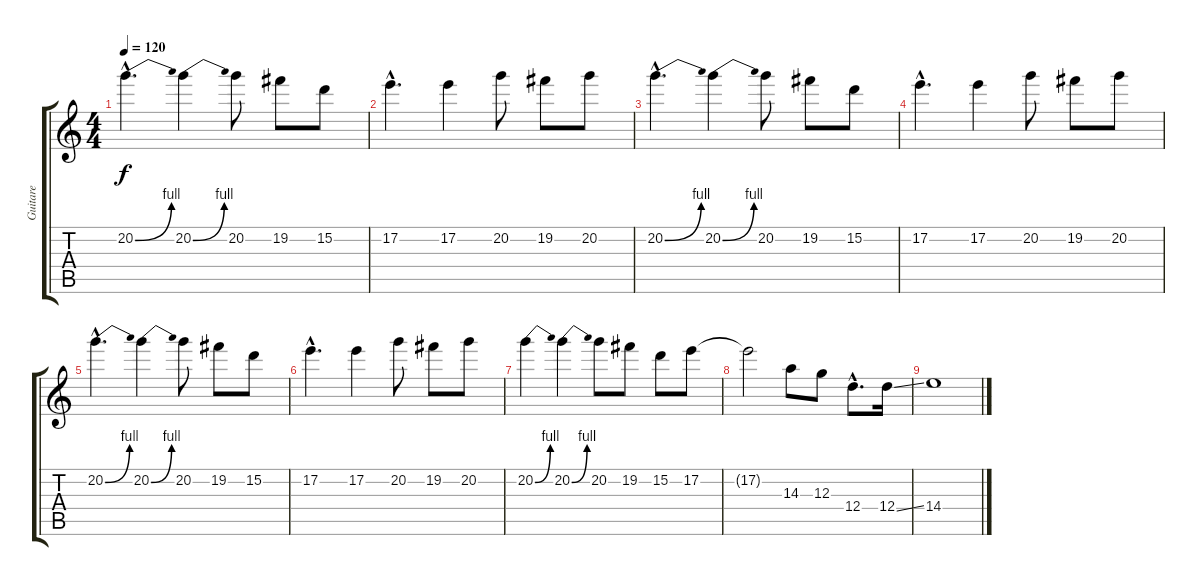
\track ("Guitare " "Guitare ") {instrument distortionguitar}
\staff {score tabs}
\tuning (E4 B3 G3 D3 A2 E2) {hide}
\ts (4 4)
\tempo 120
\clef g2
\ks c
20.2{be (bend 0 0 60 4) hac}.4{d dy f} 20.2{be (bend 0 0 60 4)}.4 20.2.8 19.2.8 15.2.8 |
17.2{hac}.4{d} 17.2.4 20.2.8 19.2.8 20.2.8 |
20.2{be (bend 0 0 60 4) hac}.4{d} 20.2{be (bend 0 0 60 4)}.4 20.2.8 19.2.8 15.2.8 |
17.2{hac}.4{d} 17.2.4 20.2.8 19.2.8 20.2.8 |
20.2{be (bend 0 0 60 4) hac}.4{d} 20.2{be (bend 0 0 60 4)}.4 20.2.8 19.2.8 15.2.8 |
17.2{hac}.4{d} 17.2.4 20.2.8 19.2.8 20.2.8 |
20.2{be (bend 0 0 60 4)}.4 20.2{be (bend 0 0 60 4)}.4 20.2.8 19.2.8 15.2.8 17.2.8 |
17.2{t}.2 14.3.8 12.3.8 12.4{hac}.8{d} 12.4{ss}.16 |
14.4.1
